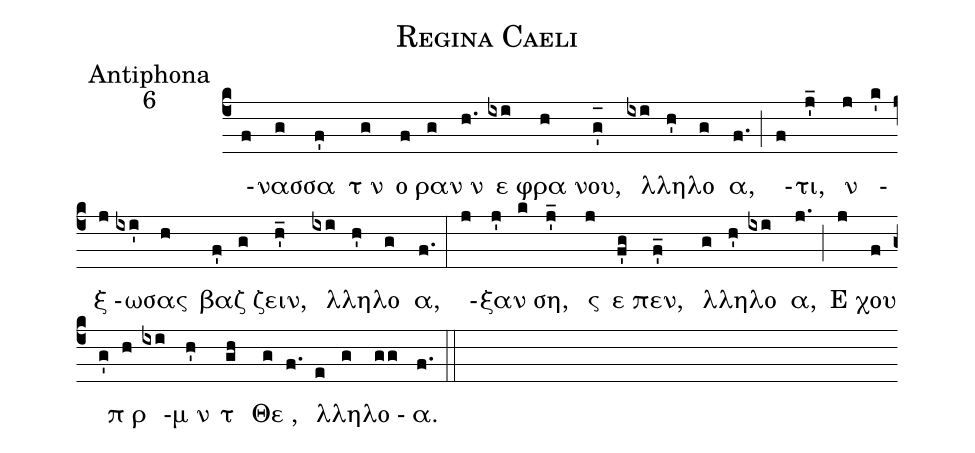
name:Regina Caeli;
office-part:Antiphona;
mode:6;
%%
(c4) Ἄ(f)νασ(g)σα(f') τῶν(g) οὐ(f)ρα(g)νῶν(h.) εὐ(ixi)φραί(h)νου,(g'_[oh:h]) ἀλ(ixi)λη(h')λού(g)ϊα,(f.) (;)
Ὅ(f)τι,(j'_) ὢν(j) ἠ(k')ξί(j)ω(ixi')σας(h) βα(f')ζά(g)ζειν,(h'_) ἀλ(ixi)λη(h')λού(g)ϊα,(f.) (:)
Ἐ(j)ξα(j')νέ(k)ση,(j'_) ὡς(j) εἶ(f'g)πεν,(f'_) ἀλ(g)λη(h')λού(ixi)ϊα,(j.) (;)
Εὔ(j)χου(f) ὑ(g')πὲρ(h) ἡ(ixi)μῶν(h') τῷ(gh) Θε(g)ῷ,(f.) ἀλ(e)λη(g)λού(gg)ϊα.(f.) (::)
